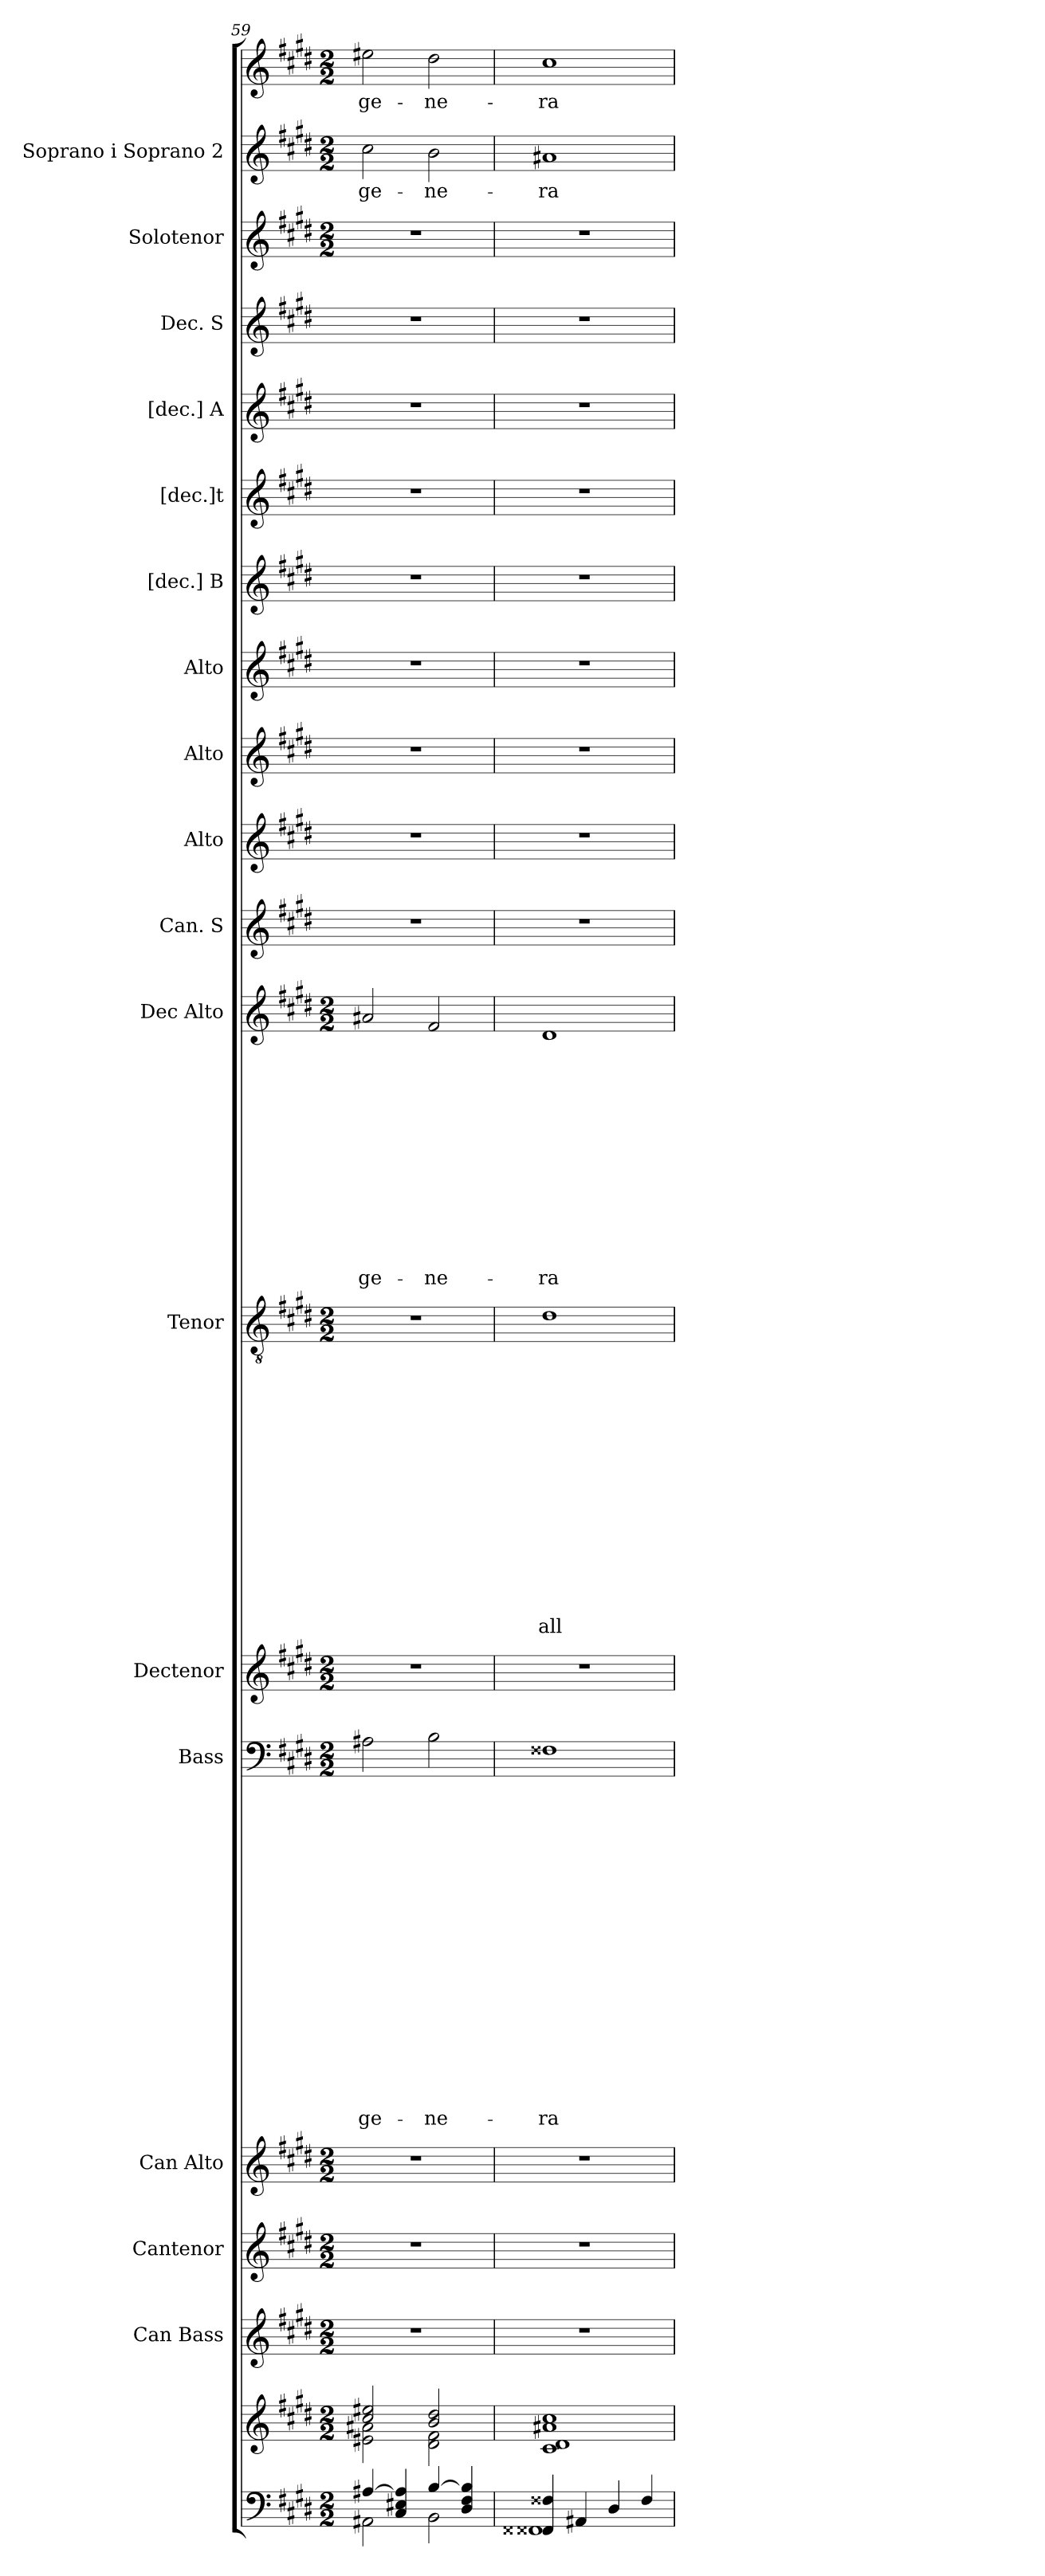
**kern	**kern	**kern	**kern	**kern	**kern	**text	**text	**text	**text	**text	**text	**text	**text	**text	**text	**text	**text	**text	**text	**text	**text	**text	**text	**kern	**kern	**text	**text	**text	**text	**text	**text	**text	**text	**text	**text	**text	**text	**text	**text	**text	**kern	**text	**text	**text	**text	**text	**text	**text	**text	**text	**text	**text	**text	**text	**kern	**kern	**kern	**kern	**kern	**kern	**kern	**kern	**kern	**kern	**text	**kern	**text
*part19	*part18	*part17	*part16	*part15	*part14	*part14	*part14	*part14	*part14	*part14	*part14	*part14	*part14	*part14	*part14	*part14	*part14	*part14	*part14	*part14	*part14	*part14	*part14	*part13	*part12	*part12	*part12	*part12	*part12	*part12	*part12	*part12	*part12	*part12	*part12	*part12	*part12	*part12	*part12	*part12	*part11	*part11	*part11	*part11	*part11	*part11	*part11	*part11	*part11	*part11	*part11	*part11	*part11	*part11	*part10	*part9	*part8	*part7	*part6	*part5	*part4	*part3	*part2	*part1	*part1	*part1	*part1
*staff20	*staff19	*staff18	*staff17	*staff16	*staff15	*staff15	*staff15	*staff15	*staff15	*staff15	*staff15	*staff15	*staff15	*staff15	*staff15	*staff15	*staff15	*staff15	*staff15	*staff15	*staff15	*staff15	*staff15	*staff14	*staff13	*staff13	*staff13	*staff13	*staff13	*staff13	*staff13	*staff13	*staff13	*staff13	*staff13	*staff13	*staff13	*staff13	*staff13	*staff13	*staff12	*staff12	*staff12	*staff12	*staff12	*staff12	*staff12	*staff12	*staff12	*staff12	*staff12	*staff12	*staff12	*staff12	*staff11	*staff10	*staff9	*staff8	*staff7	*staff6	*staff5	*staff4	*staff3	*staff2	*staff2	*staff1	*staff1
*	*	*I"Can Bass	*I"Cantenor	*I"Can Alto	*I"Bass	*	*	*	*	*	*	*	*	*	*	*	*	*	*	*	*	*	*	*I"Dectenor	*I"Tenor	*	*	*	*	*	*	*	*	*	*	*	*	*	*	*	*I"Dec Alto	*	*	*	*	*	*	*	*	*	*	*	*	*	*I"Can. S	*I"Alto	*I"Alto	*I"Alto	*I"[dec.] B	*I"[dec.]t	*I"[dec.] A	*I"Dec. S	*I"Solotenor	*I"Soprano i Soprano 2	*	*	*
*	*	*	*	*I'Can Alto	*I'Bass	*	*	*	*	*	*	*	*	*	*	*	*	*	*	*	*	*	*	*I'Dectenor	*	*	*	*	*	*	*	*	*	*	*	*	*	*	*	*	*I'Dec Alto	*	*	*	*	*	*	*	*	*	*	*	*	*	*	*	*	*	*	*	*	*	*	*I'Si	*	*	*
*clefF4	*clefG2	*clefG2	*clefG2	*clefG2	*clefF4	*	*	*	*	*	*	*	*	*	*	*	*	*	*	*	*	*	*	*clefG2	*clefGv2	*	*	*	*	*	*	*	*	*	*	*	*	*	*	*	*clefG2	*	*	*	*	*	*	*	*	*	*	*	*	*	*clefG2	*clefG2	*clefG2	*clefG2	*clefG2	*clefG2	*clefG2	*clefG2	*clefG2	*clefG2	*	*clefG2	*
*k[f#c#g#d#]	*k[f#c#g#d#]	*k[f#c#g#d#]	*k[f#c#g#d#]	*k[f#c#g#d#]	*k[f#c#g#d#]	*	*	*	*	*	*	*	*	*	*	*	*	*	*	*	*	*	*	*k[f#c#g#d#]	*k[f#c#g#d#]	*	*	*	*	*	*	*	*	*	*	*	*	*	*	*	*k[f#c#g#d#]	*	*	*	*	*	*	*	*	*	*	*	*	*	*k[f#c#g#d#]	*k[f#c#g#d#]	*k[f#c#g#d#]	*k[f#c#g#d#]	*k[f#c#g#d#]	*k[f#c#g#d#]	*k[f#c#g#d#]	*k[f#c#g#d#]	*k[f#c#g#d#]	*k[f#c#g#d#]	*	*k[f#c#g#d#]	*
*E:	*E:	*E:	*E:	*E:	*E:	*	*	*	*	*	*	*	*	*	*	*	*	*	*	*	*	*	*	*E:	*E:	*	*	*	*	*	*	*	*	*	*	*	*	*	*	*	*E:	*	*	*	*	*	*	*	*	*	*	*	*	*	*E:	*E:	*E:	*E:	*E:	*E:	*E:	*E:	*E:	*E:	*	*E:	*
*M2/2	*M2/2	*M2/2	*M2/2	*M2/2	*M2/2	*	*	*	*	*	*	*	*	*	*	*	*	*	*	*	*	*	*	*M2/2	*M2/2	*	*	*	*	*	*	*	*	*	*	*	*	*	*	*	*M2/2	*	*	*	*	*	*	*	*	*	*	*	*	*	*	*	*	*	*	*	*	*	*M2/2	*M2/2	*	*M2/2	*
=59	=59	=59	=59	=59	=59	=59	=59	=59	=59	=59	=59	=59	=59	=59	=59	=59	=59	=59	=59	=59	=59	=59	=59	=59	=59	=59	=59	=59	=59	=59	=59	=59	=59	=59	=59	=59	=59	=59	=59	=59	=59	=59	=59	=59	=59	=59	=59	=59	=59	=59	=59	=59	=59	=59	=59	=59	=59	=59	=59	=59	=59	=59	=59	=59	=59	=59	=59
*^	*^	*	*	*	*	*	*	*	*	*	*	*	*	*	*	*	*	*	*	*	*	*	*	*	*	*	*	*	*	*	*	*	*	*	*	*	*	*	*	*	*	*	*	*	*	*	*	*	*	*	*	*	*	*	*	*	*	*	*	*	*	*	*	*	*	*	*
!	!	!	!	!	!	!	!	!	!	!	!	!	!	!	!	!	!	!	!	!	!	!	!	!	!LO:LY:b	!	!	!	!	!	!	!	!	!	!	!	!	!	!	!	!	!	!	!	!	!	!	!	!	!	!	!	!	!	!	!LO:LY:b	!	!	!	!	!	!	!	!	!	!	!LO:LY:b	!	!LO:LY:b
[>4A#X/	2AA#X\	2cc#/ 2ee#X/	2e#X\ 2a#X\	1r	1r	1r	2A#X\	.	.	.	.	.	.	.	.	.	.	.	.	.	.	.	.	.	ge-	1r	1r	.	.	.	.	.	.	.	.	.	.	.	.	.	.	.	2a#X/	.	.	.	.	.	.	.	.	.	.	.	.	ge-	1r	1r	1r	1r	1r	1r	1r	1r	1r	2cc#\	-ge-	2ee#X\	ge-
4C#/ 4E#X/ 4A#/]	.	.	.	.	.	.	.	.	.	.	.	.	.	.	.	.	.	.	.	.	.	.	.	.	.	.	.	.	.	.	.	.	.	.	.	.	.	.	.	.	.	.	.	.	.	.	.	.	.	.	.	.	.	.	.	.	.	.	.	.	.	.	.	.	.	.	.	.	.
!	!	!	!	!	!	!	!	!	!	!	!	!	!	!	!	!	!	!	!	!	!	!	!	!	!LO:LY:b	!	!	!	!	!	!	!	!	!	!	!	!	!	!	!	!	!	!	!	!	!	!	!	!	!	!	!	!	!	!	!LO:LY:b	!	!	!	!	!	!	!	!	!	!	!LO:LY:b	!	!LO:LY:b
[>4B/	2BB\	2b/ 2dd#/	2d#\ 2f#\	.	.	.	2B\	.	.	.	.	.	.	.	.	.	.	.	.	.	.	.	.	.	-ne-	.	.	.	.	.	.	.	.	.	.	.	.	.	.	.	.	.	2f#/	.	.	.	.	.	.	.	.	.	.	.	.	-ne-	.	.	.	.	.	.	.	.	.	2b\	-ne-	2dd#\	-ne-
4D#/ 4F#/ 4B/]	.	.	.	.	.	.	.	.	.	.	.	.	.	.	.	.	.	.	.	.	.	.	.	.	.	.	.	.	.	.	.	.	.	.	.	.	.	.	.	.	.	.	.	.	.	.	.	.	.	.	.	.	.	.	.	.	.	.	.	.	.	.	.	.	.	.	.	.	.
*	*	*v	*v	*	*	*	*	*	*	*	*	*	*	*	*	*	*	*	*	*	*	*	*	*	*	*	*	*	*	*	*	*	*	*	*	*	*	*	*	*	*	*	*	*	*	*	*	*	*	*	*	*	*	*	*	*	*	*	*	*	*	*	*	*	*	*	*	*	*
=60	=60	=60	=60	=60	=60	=60	=60	=60	=60	=60	=60	=60	=60	=60	=60	=60	=60	=60	=60	=60	=60	=60	=60	=60	=60	=60	=60	=60	=60	=60	=60	=60	=60	=60	=60	=60	=60	=60	=60	=60	=60	=60	=60	=60	=60	=60	=60	=60	=60	=60	=60	=60	=60	=60	=60	=60	=60	=60	=60	=60	=60	=60	=60	=60	=60	=60	=60	=60
!	!	!	!	!	!	!	!	!	!	!	!	!	!	!	!	!	!	!	!	!	!	!	!	!LO:LY:b	!	!	!	!	!	!	!	!	!	!	!	!	!	!	!	!	!LO:LY:b	!	!	!	!	!	!	!	!	!	!	!	!	!	!LO:LY:b	!	!	!	!	!	!	!	!	!	!	!LO:LY:b	!	!LO:LY:b
4FF##X/ 4F##X/	1FF##	1c# 1d# 1a#X 1cc#	1r	1r	1r	1F##X	.	.	.	.	.	.	.	.	.	.	.	.	.	.	.	.	.	-ra-	1r	1d#	.	.	.	.	.	.	.	.	.	.	.	.	.	.	all	1d#	.	.	.	.	.	.	.	.	.	.	.	.	-ra-	1r	1r	1r	1r	1r	1r	1r	1r	1r	1a#X	-ra-	1cc#	-ra-
4AA#X/	.	.	.	.	.	.	.	.	.	.	.	.	.	.	.	.	.	.	.	.	.	.	.	.	.	.	.	.	.	.	.	.	.	.	.	.	.	.	.	.	.	.	.	.	.	.	.	.	.	.	.	.	.	.	.	.	.	.	.	.	.	.	.	.	.	.	.	.
4D#/	.	.	.	.	.	.	.	.	.	.	.	.	.	.	.	.	.	.	.	.	.	.	.	.	.	.	.	.	.	.	.	.	.	.	.	.	.	.	.	.	.	.	.	.	.	.	.	.	.	.	.	.	.	.	.	.	.	.	.	.	.	.	.	.	.	.	.	.
4F##/	.	.	.	.	.	.	.	.	.	.	.	.	.	.	.	.	.	.	.	.	.	.	.	.	.	.	.	.	.	.	.	.	.	.	.	.	.	.	.	.	.	.	.	.	.	.	.	.	.	.	.	.	.	.	.	.	.	.	.	.	.	.	.	.	.	.	.	.
*v	*v	*	*	*	*	*	*	*	*	*	*	*	*	*	*	*	*	*	*	*	*	*	*	*	*	*	*	*	*	*	*	*	*	*	*	*	*	*	*	*	*	*	*	*	*	*	*	*	*	*	*	*	*	*	*	*	*	*	*	*	*	*	*	*	*	*	*	*
=	=	=	=	=	=	=	=	=	=	=	=	=	=	=	=	=	=	=	=	=	=	=	=	=	=	=	=	=	=	=	=	=	=	=	=	=	=	=	=	=	=	=	=	=	=	=	=	=	=	=	=	=	=	=	=	=	=	=	=	=	=	=	=	=	=	=	=
*-	*-	*-	*-	*-	*-	*-	*-	*-	*-	*-	*-	*-	*-	*-	*-	*-	*-	*-	*-	*-	*-	*-	*-	*-	*-	*-	*-	*-	*-	*-	*-	*-	*-	*-	*-	*-	*-	*-	*-	*-	*-	*-	*-	*-	*-	*-	*-	*-	*-	*-	*-	*-	*-	*-	*-	*-	*-	*-	*-	*-	*-	*-	*-	*-	*-	*-	*-
